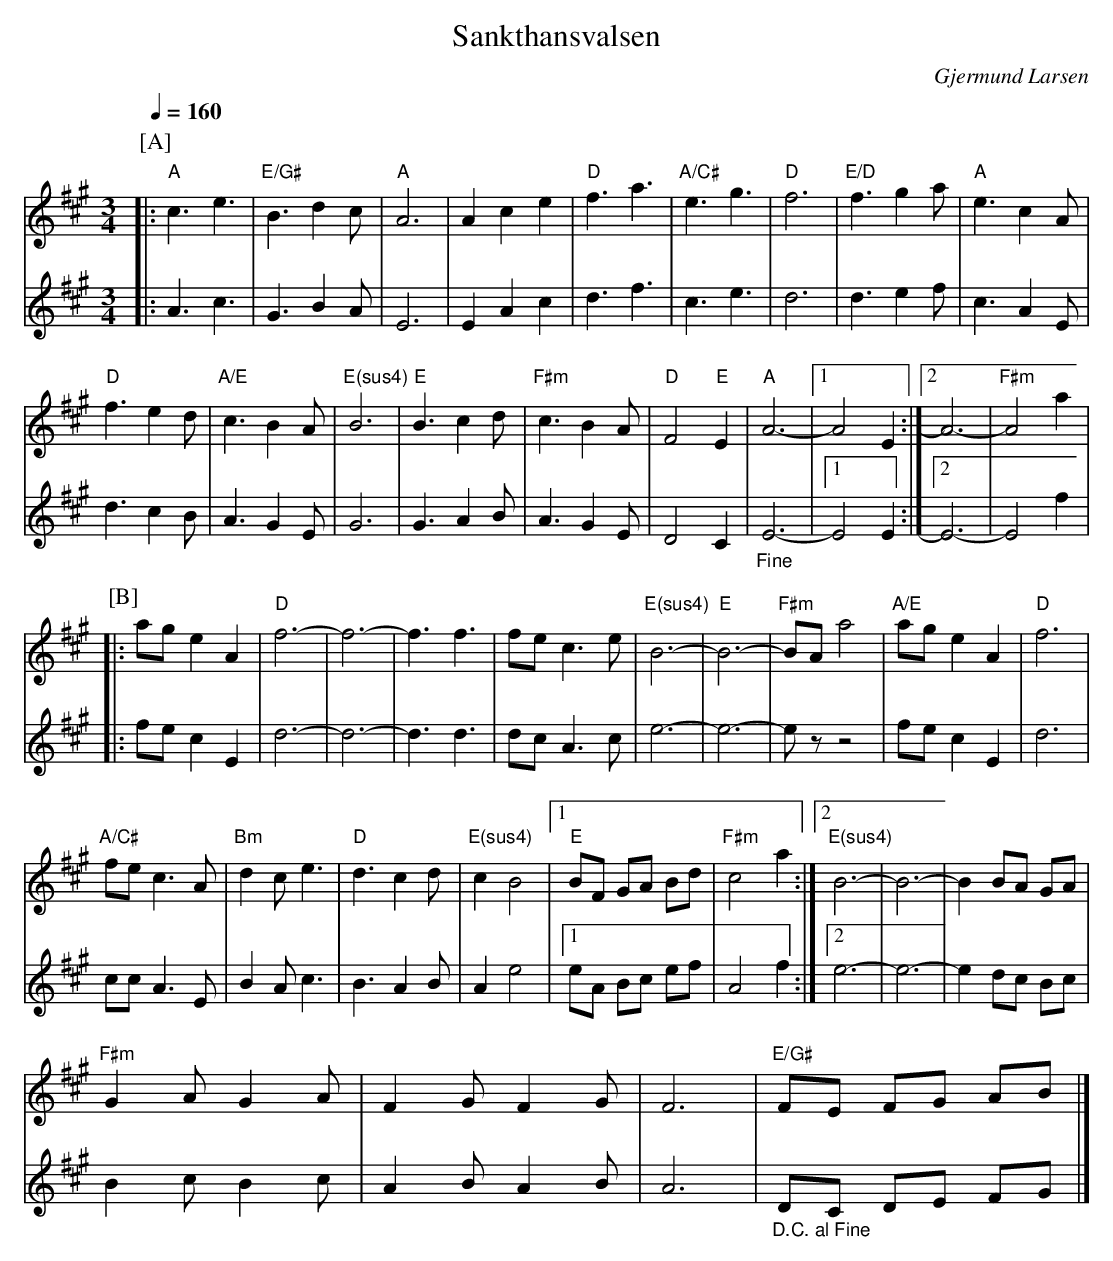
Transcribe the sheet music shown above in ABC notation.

X:1
T:Sankthansvalsen
C:Gjermund Larsen
M:3/4
L:1/4
Q:1/4=160
K:A
P:[A]
V:1
|: "A"c3/ e3/ | "E/G#"B3/ d c/ | "A"A3 | Ace | "D"f3/ a3/ | "A/C#"e3/ g3/ | "D"f3 | "E/D"f3/ g a/ | "A"e3/ c A/ |
V:2
|: A3/ c3/ | G3/ B A/ | E3 | EAc | d3/ f3/ | c3/ e3/ | d3 | d3/ e f/ | c3/ A E/ |
V:1
"D"f3/ e d/ | "A/E"c3/ B A/ | "E(sus4)"B3 | "E"B3/ c d/ | "F#m"c3/ B A/ | "D"F2 "E"E | "A"A3- |[1 A2 E :|][2 A3- | "F#m"A2 a |
V:2
d3/ c B/ | A3/ G E/ | G3 | G3/ A B/ | A3/ G E/ | D2 C | "_Fine"E3- |[1 E2 E :|][2 E3- | E2 f |
P:[B]
V:1
|: a/g/ e A | "D"f3- | f3- | f3/ f3/ | f/e/ c3/ e/ | "E(sus4)"B3- | "E"B3- | "F#m"B/A/ a2 | "A/E"a/g/ e A | "D"f3 |
V:2
|: f/e/ c E | d3- | d3- | d3/ d3/ | d/c/ A3/ c/ | e3- | e3- | e/z/ z2 | f/e/ c E | d3 |
V:1
"A/C#"f/e/ c3/ A/ | "Bm"d c/ e3/ | "D"d3/ c d/ | "E(sus4)"c B2 |[1 "E"B/F/ G/A/ B/d/ | "F#m"c2 a :|][2 "E(sus4)"B3- | B3- | B B/A/ G/A/ |
V:2
c/c/ A3/ E/ | B A/ c3/ | B3/ A B/ | A e2 |[1 e/A/ B/c/ e/f/ | A2 f :|][2 e3- | e3- | e d/c/ B/c/ |
V:1
"F#m"G A/ G A/ | F G/ F G/ | F3 | "E/G#"F/E/ F/G/ A/B/ |]
V:2
B c/ B c/ | A B/ A B/ | A3 | "_D.C. al Fine"D/C/ D/E/ F/G/ |]
